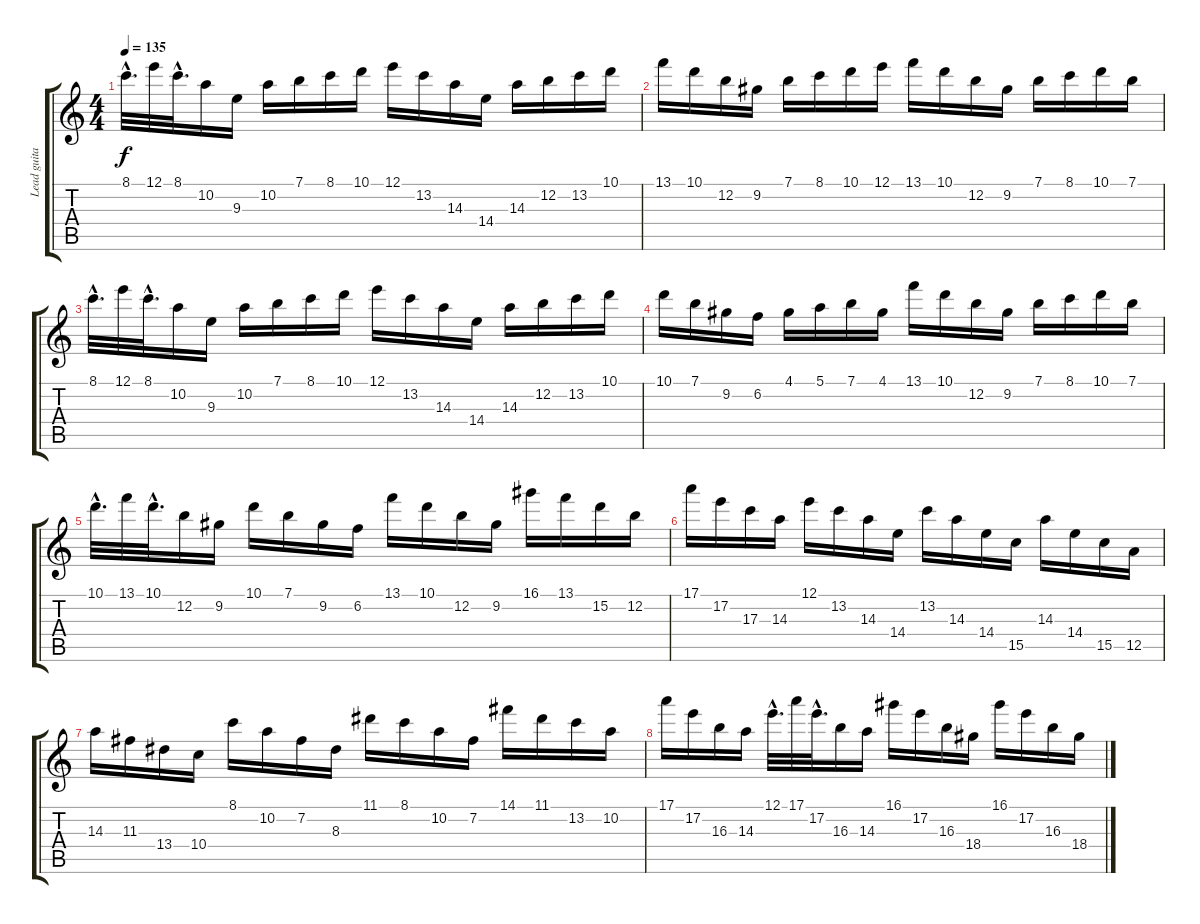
\track ("Lead guitar" "Lead guita") {instrument distortionguitar}
\staff {score tabs}
\tuning (E4 B3 G3 D3 A2 E2) {hide}
\ts (4 4)
\tempo 135
\clef g2
\ks c
8.1{hac}.32{d dy f} 12.1.32 8.1{hac}.32{d} 10.2.16 9.3.16 10.2.16 7.1.16 8.1.16 10.1.16 12.1.16 13.2.16 14.3.16 14.4.16 14.3.16 12.2.16 13.2.16 10.1.16 |
13.1.16 10.1.16 12.2.16 9.2.16 7.1.16 8.1.16 10.1.16 12.1.16 13.1.16 10.1.16 12.2.16 9.2.16 7.1.16 8.1.16 10.1.16 7.1.16 |
8.1{hac}.32{d} 12.1.32 8.1{hac}.32{d} 10.2.16 9.3.16 10.2.16 7.1.16 8.1.16 10.1.16 12.1.16 13.2.16 14.3.16 14.4.16 14.3.16 12.2.16 13.2.16 10.1.16 |
10.1.16 7.1.16 9.2.16 6.2.16 4.1.16 5.1.16 7.1.16 4.1.16 13.1.16 10.1.16 12.2.16 9.2.16 7.1.16 8.1.16 10.1.16 7.1.16 |
10.1{hac}.32{d} 13.1.32 10.1{hac}.32{d} 12.2.16 9.2.16 10.1.16 7.1.16 9.2.16 6.2.16 13.1.16 10.1.16 12.2.16 9.2.16 16.1.16 13.1.16 15.2.16 12.2.16 |
17.1.16 17.2.16 17.3.16 14.3.16 12.1.16 13.2.16 14.3.16 14.4.16 13.2.16 14.3.16 14.4.16 15.5.16 14.3.16 14.4.16 15.5.16 12.5.16 |
14.3.16 11.3.16 13.4.16 10.4.16 8.1.16 10.2.16 7.2.16 8.3.16 11.1.16 8.1.16 10.2.16 7.2.16 14.1.16 11.1.16 13.2.16 10.2.16 |
17.1.16 17.2.16 16.3.16 14.3.16 12.1{hac}.32{d} 17.1.32 17.2{hac}.32{d} 16.3.16 14.3.16 16.1.16 17.2.16 16.3.16 18.4.16 16.1.16 17.2.16 16.3.16 18.4.16
